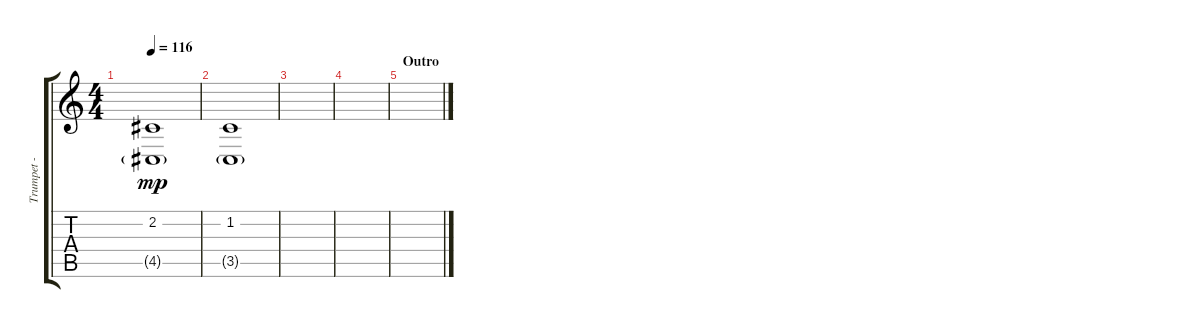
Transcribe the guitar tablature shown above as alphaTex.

\track ("Trumpet - Pavel Skopal(guest)" "Trumpet - ") {instrument trumpet}
\staff {score tabs}
\tuning (E4 B3 G3 D3 A2 E2) {hide}
\ts (4 4)
\tempo 116
\clef g2
\ks c
(2.2 4.5{g}).1{dy mp} |
(1.2 3.5{g}).1 |
|
|
\section ("" "Outro")
